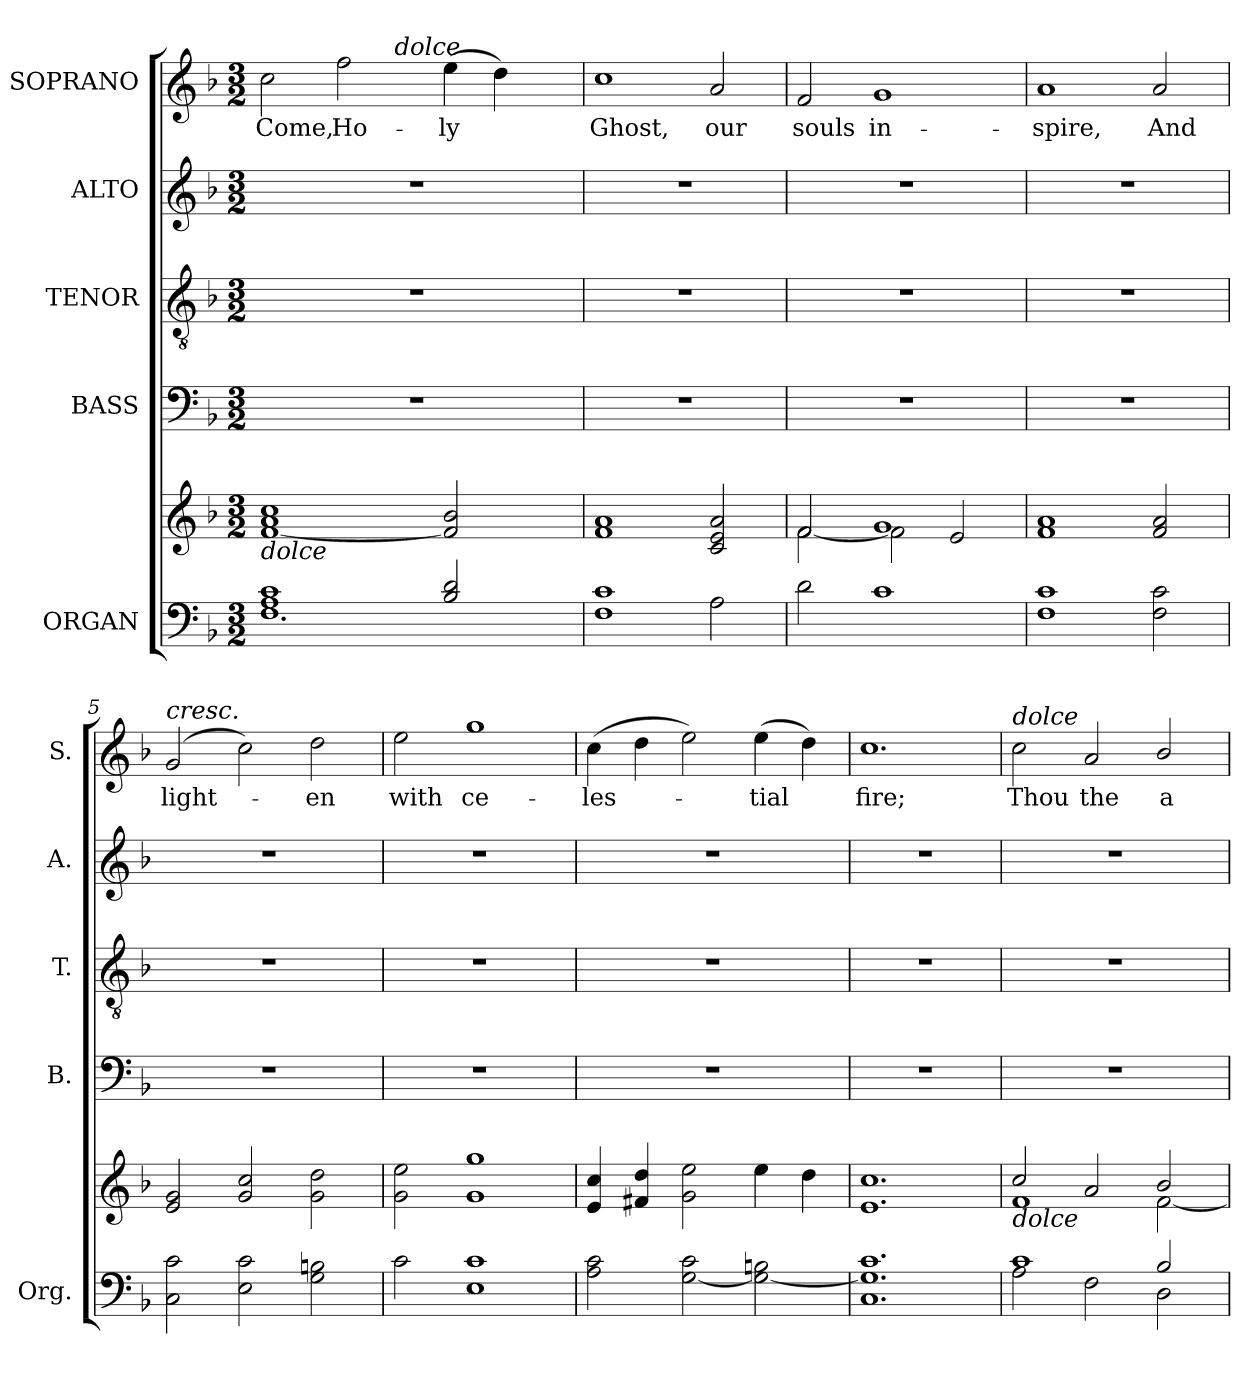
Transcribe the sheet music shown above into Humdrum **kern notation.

**kern	**kern	**kern	**kern	**kern	**kern	**text
*part5	*part5	*part4	*part3	*part2	*part1	*part1
*staff6	*staff5	*staff4	*staff3	*staff2	*staff1	*staff1
*I"ORGAN	*	*I"BASS	*I"TENOR	*I"ALTO	*I"SOPRANO	*
*I'Org.	*	*I'B.	*I'T.	*I'A.	*I'S.	*
!!LO:PB:g=z
*clefF4	*clefG2	*clefF4	*clefGv2	*clefG2	*clefG2	*
*	*	*	*ITrd7c12	*	*	*
*k[b-]	*k[b-]	*k[b-]	*k[b-]	*k[b-]	*k[b-]	*
*F:	*F:	*F:	*F:	*F:	*F:	*
*M3/2	*M3/2	*M3/2	*M3/2	*M3/2	*M3/2	*
*MM180	*MM180	*MM180	*MM180	*MM180	*MM180	*
=1	=1	=1	=1	=1	=1	=1
*^	*	*	*	*	*	*
!	!	!	!LO:N:vis=1	!LO:N:vis=1	!LO:N:vis=1	!	!
!	!	!	!	!	!	!LO:TX:a:t=Soprano Solo	!
!	!	!LO:TX:b:i:t=dolce	!	!	!	!	!
!	!	!	!	!	!	!	!LO:LY:b:color=#000000
*	*	*	*	*	*	*^	*
1Ai 1ci	1.Fi	[1fi 1ai 1cci	1.r	1.r	1.r	2cci\	2ryy	Come,
!	!	!	!	!	!	!	!	!LO:LY:b:color=#000000
.	.	.	.	.	.	2ffi\	4ryy	Ho-
.	.	.	.	.	.	.	128ryy	.
.	.	.	.	.	.	.	1024ryy	.
!	!	!	!	!	!	!	!LO:TX:a:i:t=dolce	!
.	.	.	.	.	.	.	2ryy	.
!	!	!	!	!	!	!	!	!LO:LY:b:color=#000000
2B-i/ 2di	.	2fi/] 2b-i	.	.	.	(4eei\	.	-ly
.	.	.	.	.	.	4ddi\)	.	.
.	.	.	.	.	.	.	8ryy	.
.	.	.	.	.	.	.	16ryy	.
.	.	.	.	.	.	.	32ryy	.
.	.	.	.	.	.	.	64ryy	.
.	.	.	.	.	.	.	256..ryy	.
=2	=2	=2	=2	=2	=2	=2	=2	=2
!	!	!	!LO:N:vis=1	!LO:N:vis=1	!LO:N:vis=1	!	!	!
*v	*v	*	*	*	*	*v	*v	*
*^	*	*	*	*	*^	*
!	!	!	!	!	!	!	!	!LO:LY:b:color=#000000
*v	*v	*	*	*	*	*v	*v	*
1Fi 1ci	1fi 1ai	1.r	1.r	1.r	1cci	Ghost,
!	!	!	!	!	!	!LO:LY:b:color=#000000
2Ai\	2ci/ 2ei 2ai	.	.	.	2ai/	our
=3	=3	=3	=3	=3	=3	=3
*	*^	*	*	*	*	*
!	!	!	!LO:N:vis=1	!LO:N:vis=1	!LO:N:vis=1	!	!
!	!	!	!	!	!	!	!LO:LY:b:color=#000000
2di\	2fi/	[2fi\	1.r	1.r	1.r	2fi/	souls
!	!	!	!	!	!	!	!LO:LY:b:color=#000000
1ci	1gi	2fi\]	.	.	.	1gi	in-
.	.	2ei/	.	.	.	.	.
=4	=4	=4	=4	=4	=4	=4	=4
!	!	!	!LO:N:vis=1	!LO:N:vis=1	!LO:N:vis=1	!	!
*	*v	*v	*	*	*	*	*
*	*^	*	*	*	*	*
!	!	!	!	!	!	!	!LO:LY:b:color=#000000
*	*v	*v	*	*	*	*	*
1Fi 1ci	1fi 1ai	1.r	1.r	1.r	1ai	-spire,
!	!	!	!	!	!	!LO:LY:b:color=#000000
2Fi\ 2ci	2fi/ 2ai	.	.	.	2ai/	And
=5	=5	=5	=5	=5	=5	=5
!	!	!LO:N:vis=1	!LO:N:vis=1	!LO:N:vis=1	!	!
!	!	!	!	!	!LO:TX:a:i:t=cresc.	!
!	!	!	!	!	!	!LO:LY:b:color=#000000
2Ci\ 2ci	2ei/ 2gi	1.r	1.r	1.r	(2gi/	light-
2Ei\ 2ci	2gi/ 2cci	.	.	.	2cci\)	.
!	!	!	!	!	!	!LO:LY:b:color=#000000
2Gi\ 2Bni	2gi\ 2ddi	.	.	.	2ddi\	-en
=6	=6	=6	=6	=6	=6	=6
!	!	!LO:N:vis=1	!LO:N:vis=1	!LO:N:vis=1	!	!
!	!	!	!	!	!	!LO:LY:b:color=#000000
2ci\	2gi\ 2eei	1.r	1.r	1.r	2eei\	with
!	!	!	!	!	!	!LO:LY:b:color=#000000
1Ei 1ci	1gi 1ggi	.	.	.	1ggi	ce-
!!LO:LB:g=z
=7	=7	=7	=7	=7	=7	=7
!	!	!LO:N:vis=1	!LO:N:vis=1	!LO:N:vis=1	!	!
!	!	!	!	!	!	!LO:LY:b:color=#000000
2Ai\ 2ci	4ei/ 4cci	1.r	1.r	1.r	(4cci\	-les-
.	4f#Xi/ 4ddi	.	.	.	4ddi\	.
[2Gi\ 2ci	2gi\ 2eei	.	.	.	2eei\)	.
!	!	!	!	!	!	!LO:LY:b:color=#000000
2Gi\_ 2Bni	4eei\	.	.	.	(4eei\	-tial
.	4ddi\	.	.	.	4ddi\)	.
=8	=8	=8	=8	=8	=8	=8
!	!	!LO:N:vis=1	!LO:N:vis=1	!LO:N:vis=1	!	!
!	!	!	!	!	!	!LO:LY:b:color=#000000
1.Ci 1.Gi] 1.ci	1.ei 1.cci	1.r	1.r	1.r	1.cci	fire;
=9	=9	=9	=9	=9	=9	=9
*^	*^	*	*	*	*	*
!	!	!	!	!LO:N:vis=1	!LO:N:vis=1	!LO:N:vis=1	!	!
!	!	!	!	!	!	!	!LO:TX:a:i:t=dolce	!
!	!	!LO:TX:b:i:t=dolce	!	!	!	!	!	!
!	!	!	!	!	!	!	!	!LO:LY:b:color=#000000
1ci	2Ai\	2cci/	1fi	1.r	1.r	1.r	2cci\	Thou
!	!	!	!	!	!	!	!	!LO:LY:b:color=#000000
.	2Fi\	2ai/	.	.	.	.	2ai/	the
!	!	!	!	!	!	!	!	!LO:LY:b:color=#000000
2B-i/	2Di\	2b-i/	[2fi\	.	.	.	2b-i/	a-
*v	*v	*	*	*	*	*	*	*
*	*v	*v	*	*	*	*	*
=	=	=	=	=	=	=
*-	*-	*-	*-	*-	*-	*-
